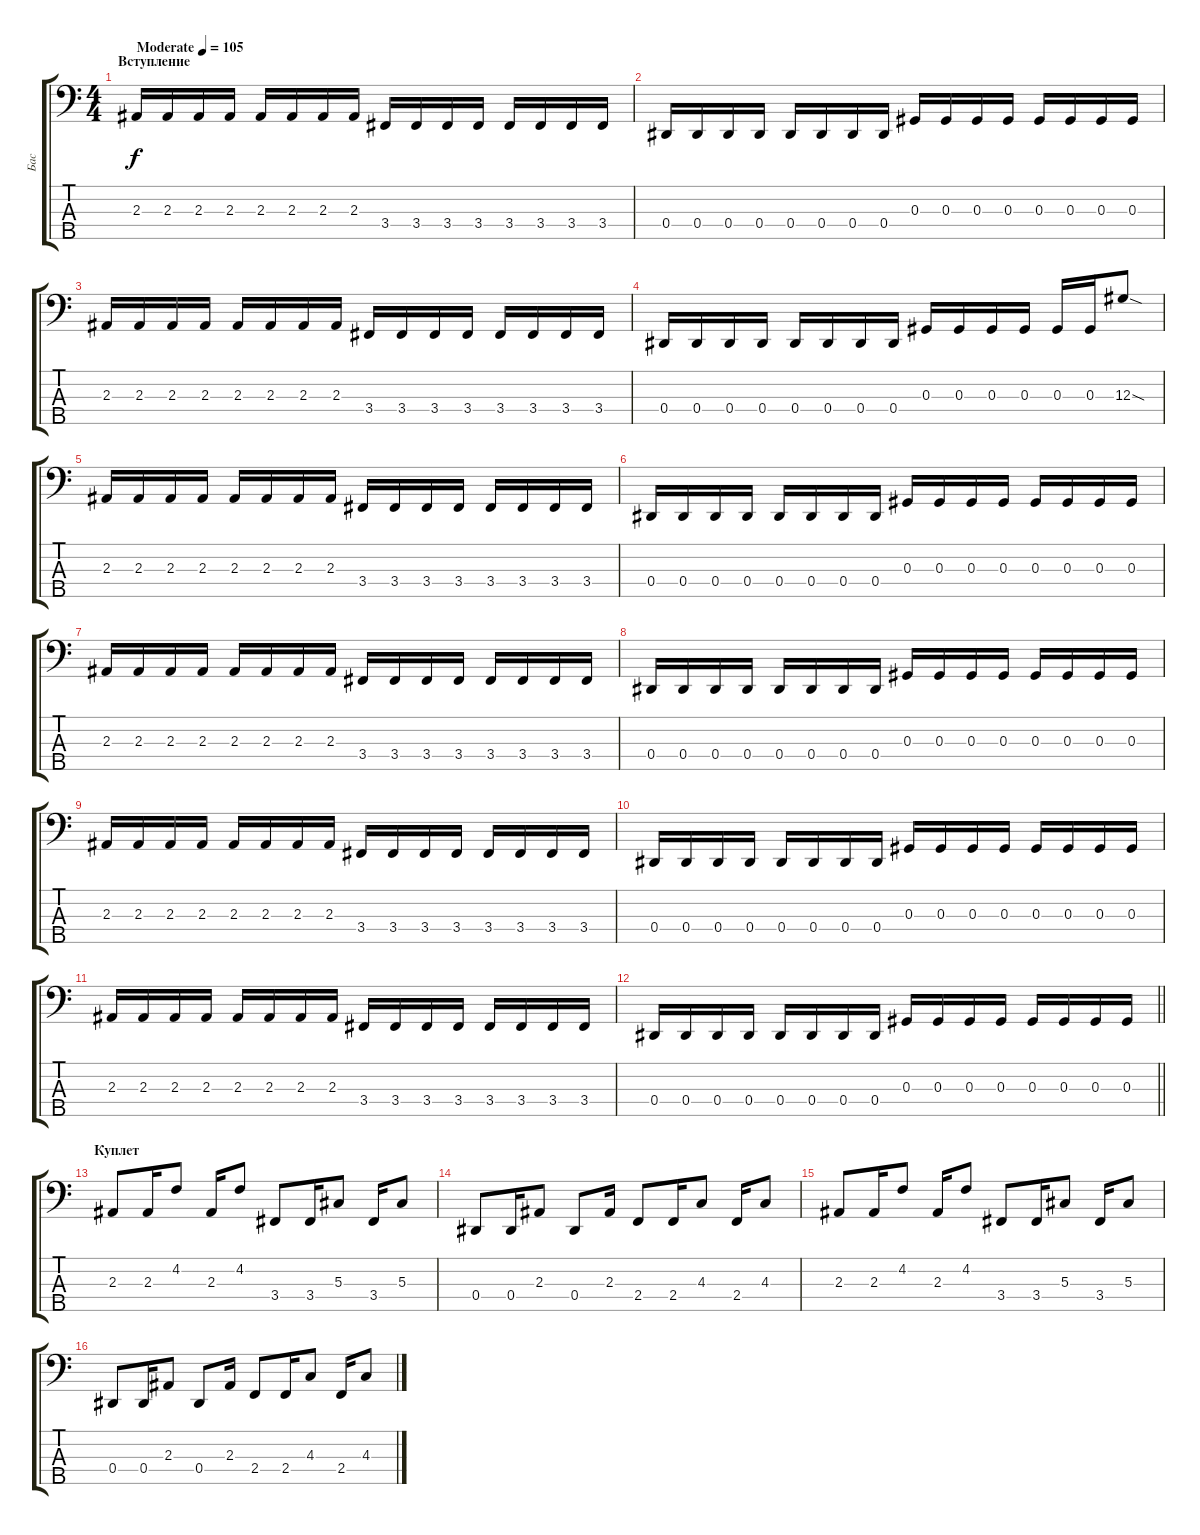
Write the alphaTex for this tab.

\track ("Бас" "Бас") {instrument electricbasspick}
\staff {score tabs}
\tuning (Gb2 Db2 Ab1 Eb1 Bb0) {hide}
\ts (4 4)
\section ("" "Вступление")
\tempo (105 "Moderate")
\clef f4
\ks c
2.3.16{dy f instrument electricbasspick} 2.3.16 2.3.16 2.3.16 2.3.16 2.3.16 2.3.16 2.3.16 3.4.16 3.4.16 3.4.16 3.4.16 3.4.16 3.4.16 3.4.16 3.4.16 |
0.4.16 0.4.16 0.4.16 0.4.16 0.4.16 0.4.16 0.4.16 0.4.16 0.3.16 0.3.16 0.3.16 0.3.16 0.3.16 0.3.16 0.3.16 0.3.16 |
2.3.16 2.3.16 2.3.16 2.3.16 2.3.16 2.3.16 2.3.16 2.3.16 3.4.16 3.4.16 3.4.16 3.4.16 3.4.16 3.4.16 3.4.16 3.4.16 |
0.4.16 0.4.16 0.4.16 0.4.16 0.4.16 0.4.16 0.4.16 0.4.16 0.3.16 0.3.16 0.3.16 0.3.16 0.3.16 0.3.16 12.3{sod}.8 |
2.3.16 2.3.16 2.3.16 2.3.16 2.3.16 2.3.16 2.3.16 2.3.16 3.4.16 3.4.16 3.4.16 3.4.16 3.4.16 3.4.16 3.4.16 3.4.16 |
0.4.16 0.4.16 0.4.16 0.4.16 0.4.16 0.4.16 0.4.16 0.4.16 0.3.16 0.3.16 0.3.16 0.3.16 0.3.16 0.3.16 0.3.16 0.3.16 |
2.3.16 2.3.16 2.3.16 2.3.16 2.3.16 2.3.16 2.3.16 2.3.16 3.4.16 3.4.16 3.4.16 3.4.16 3.4.16 3.4.16 3.4.16 3.4.16 |
0.4.16 0.4.16 0.4.16 0.4.16 0.4.16 0.4.16 0.4.16 0.4.16 0.3.16 0.3.16 0.3.16 0.3.16 0.3.16 0.3.16 0.3.16 0.3.16 |
2.3.16 2.3.16 2.3.16 2.3.16 2.3.16 2.3.16 2.3.16 2.3.16 3.4.16 3.4.16 3.4.16 3.4.16 3.4.16 3.4.16 3.4.16 3.4.16 |
0.4.16 0.4.16 0.4.16 0.4.16 0.4.16 0.4.16 0.4.16 0.4.16 0.3.16 0.3.16 0.3.16 0.3.16 0.3.16 0.3.16 0.3.16 0.3.16 |
2.3.16 2.3.16 2.3.16 2.3.16 2.3.16 2.3.16 2.3.16 2.3.16 3.4.16 3.4.16 3.4.16 3.4.16 3.4.16 3.4.16 3.4.16 3.4.16 |
\barLineRight lightlight
0.4.16 0.4.16 0.4.16 0.4.16 0.4.16 0.4.16 0.4.16 0.4.16 0.3.16 0.3.16 0.3.16 0.3.16 0.3.16 0.3.16 0.3.16 0.3.16 |
\section ("" "Куплет")
2.3.8 2.3.16 4.2.8 2.3.16 4.2.8 3.4.8 3.4.16 5.3.8 3.4.16 5.3.8 |
0.4.8 0.4.16 2.3.8 0.4.8 2.3.16 2.4.8 2.4.16 4.3.8 2.4.16 4.3.8 |
2.3.8 2.3.16 4.2.8 2.3.16 4.2.8 3.4.8 3.4.16 5.3.8 3.4.16 5.3.8 |
0.4.8 0.4.16 2.3.8 0.4.8 2.3.16 2.4.8 2.4.16 4.3.8 2.4.16 4.3.8
